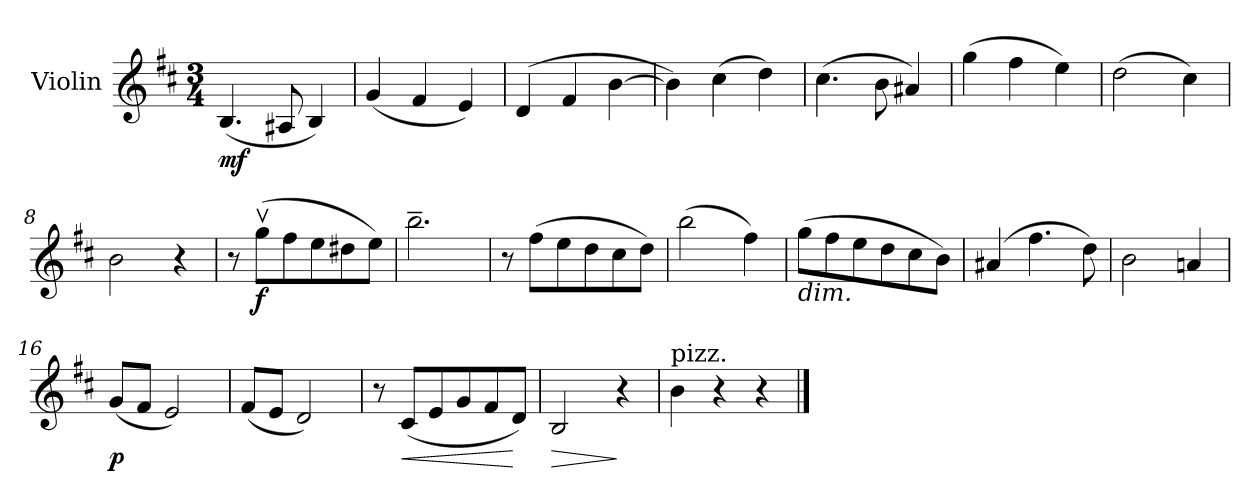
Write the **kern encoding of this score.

**kern	**dynam
*part1	*part1
*staff1	*staff1
*I"Violin	*
*I'Vln.	*
!!LO:PB:g=z
*clefG2	*
*k[f#c#]	*
*D:	*
*M3/4	*
=1	=1
(4.Bi/	mf
8A#Xi/	.
4Bi/)	.
=2	=2
(4gi/	.
4f#i/	.
4ei/)	.
=3	=3
(4di/	.
4f#i/	.
[>4bi\	.
=4	=4
4bi\])	.
(4cc#i\	.
4ddi\)	.
=5	=5
(4.cc#i\	.
8bi\	.
4a#Xi/)	.
=6	=6
(4ggi\	.
4ff#i\	.
4eei\)	.
=7	=7
(2ddi\	.
4cc#i\)	.
!!LO:LB:g=z
=8	=8
2bi\	.
4r	.
=9	=9
8r	.
(8ggvi\L	f
8ff#i\	.
8eei\	.
8dd#Xi\	.
8eei\J)	.
=10	=10
2.bb~i\	.
=11	=11
8r	.
(8ff#i\L	.
8eei\	.
8ddi\	.
8cc#i\	.
8ddi\J)	.
=12	=12
(2bbi\	.
4ff#i\)	.
=13	=13
!LO:TX:b:i:t=dim.	!
(8ggi\L	.
8ff#i\	.
8eei\	.
8ddi\	.
8cc#i\	.
8bi\J)	.
!!LO:LB:g=z
=14	=14
(4a#Xi/	.
4.ff#i\	.
8ddi\)	.
=15	=15
2bi\	.
4ani/	.
=16	=16
(8gi/L	p
8f#i/J	.
2ei/)	.
=17	=17
(8f#i/L	.
8ei/J	.
2di/)	.
=18	=18
8r	.
!	!LO:HP:b
(8c#i/L	<
8ei/	.
8gi/	.
8f#i/	.
8di/J)	[
=19	=19
!	!LO:HP:b
2Bi/	>
4r	]
=20	=20
!LO:TX:a:t=pizz.	!
4bi\	.
4r	.
4r	.
==	==
*-	*-
